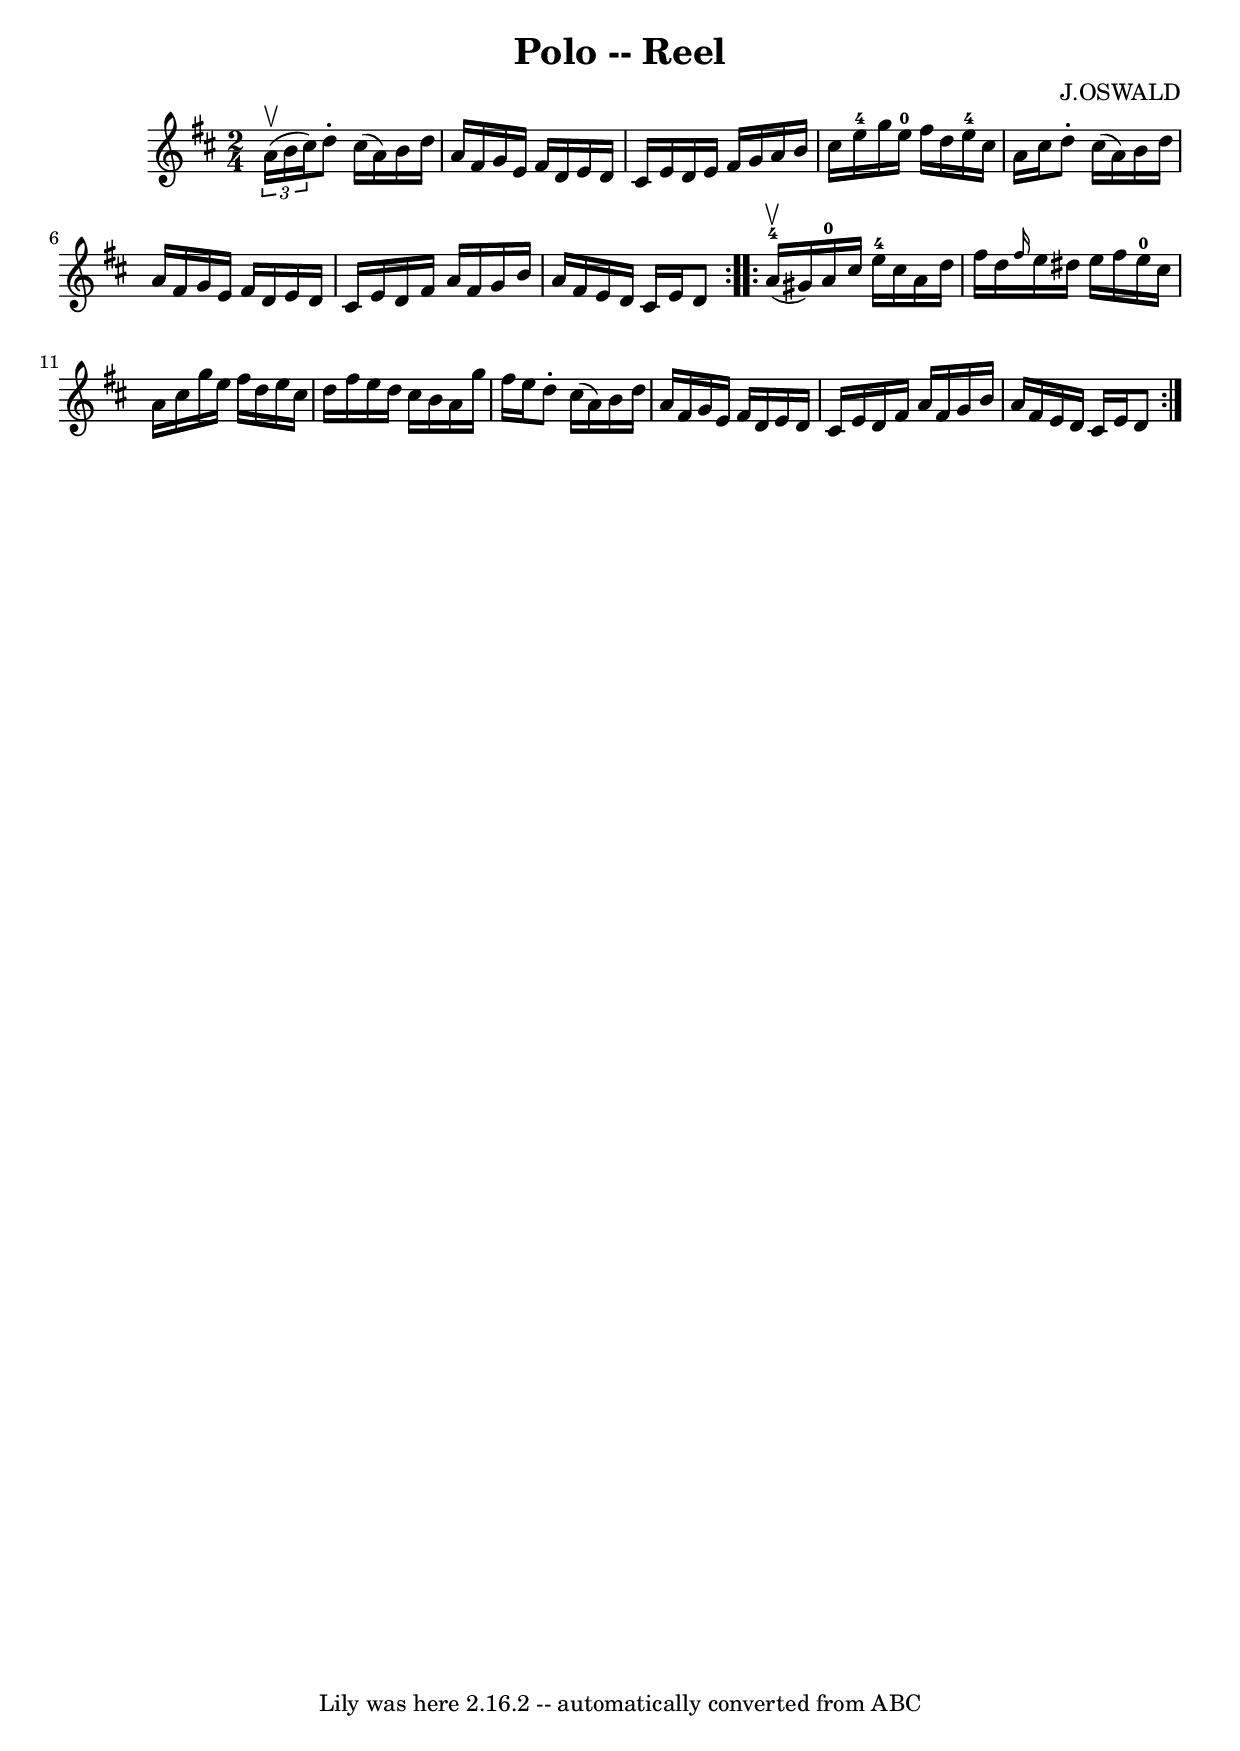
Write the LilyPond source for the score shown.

\version "2.7.40"
\include "Mammoth.ily"
\header {
	%% book = "Ryan's Mammoth Collection"
	composer = "J.OSWALD"
	crossRefNumber = "1"
	footnotes = "\\\\246"
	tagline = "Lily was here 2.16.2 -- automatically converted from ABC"
	title = "Polo -- Reel"
}
voicedefault =  {


\repeat volta 2 {
\time 2/4 \key d \major   \times 2/3 { a'16^\upbow(b'16 cis''16) } 
|
 d''8 -. cis''16 (a'16) b'16 d''16 a'16 fis'16   
 |
 g'16 e'16 fis'16 d'16 e'16 d'16 cis'16 e'16    
|
 d'16 e'16 fis'16 g'16 a'16 b'16 cis''16 e''16 
-4   |
 g''16 e''16-0 fis''16 d''16 e''16-4   
cis''16 a'16 cis''16    |
 d''8 -. cis''16 (a'16)   
b'16 d''16 a'16 fis'16    |
 g'16 e'16 fis'16 d'16    
e'16 d'16 cis'16 e'16    |
 d'16 fis'16 a'16 fis'16   
 g'16 b'16 a'16 fis'16    |
 e'16 d'16 cis'16 e'16    
d'8  }     \repeat volta 2 { a'16-4^\upbow(gis'16) |
       
a'16-0 cis''16 e''16-4 cis''16 a'16 d''16 fis''16    
d''16    |
 \grace { fis''16  } e''16 dis''16 e''16 fis''16 
 e''16-0 cis''16 a'16 cis''16    |
 g''16 e''16    
fis''16 d''16 e''16 cis''16 d''16 fis''16    |
 e''16    
d''16 cis''16 b'16 a'16 g''16 fis''16 e''16    |
     
d''8 -. cis''16 (a'16) b'16 d''16 a'16 fis'16    |
   
g'16 e'16 fis'16 d'16 e'16 d'16 cis'16 e'16    |
   
d'16 fis'16 a'16 fis'16 g'16 b'16 a'16 fis'16    |
  
 e'16 d'16 cis'16 e'16 d'8  }   
}

\score{
    <<

	\context Staff="default"
	{
	    \voicedefault 
	}

    >>
	\layout {
	}
	\midi {}
}
